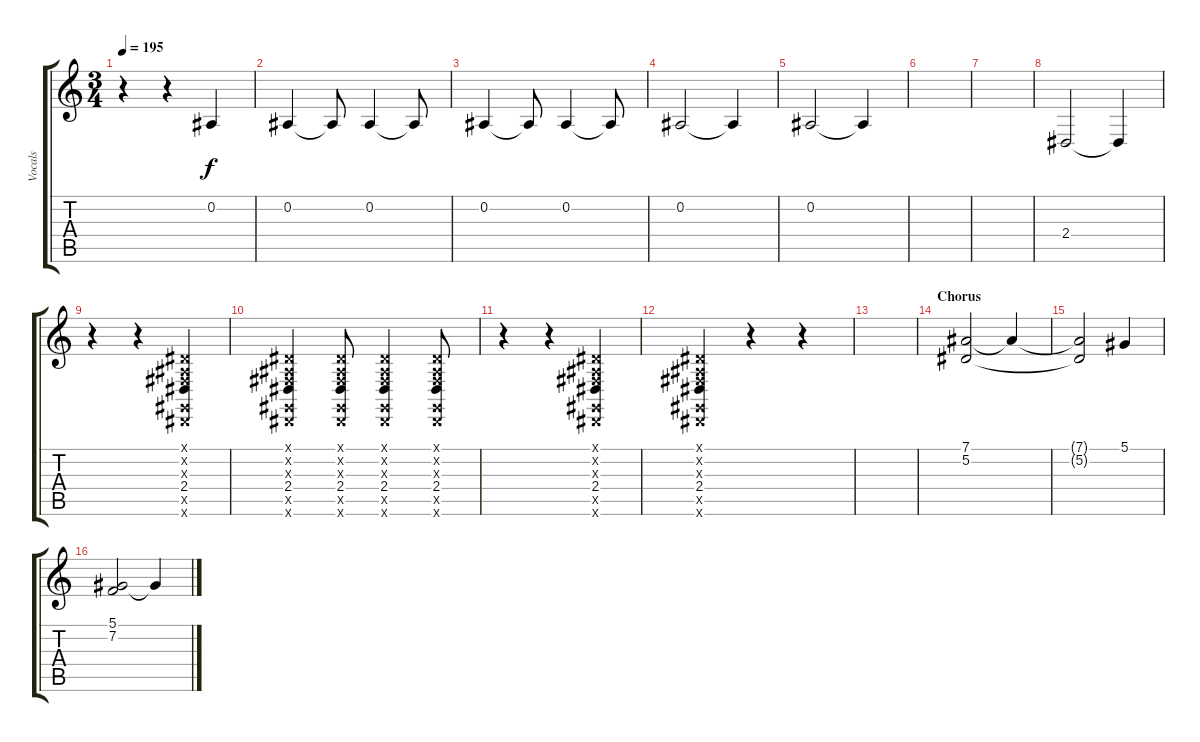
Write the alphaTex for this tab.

\track ("Vocals" "Vocals") {instrument violin}
\staff {score tabs}
\tuning (Eb4 Bb3 Gb3 Db3 Ab2 Eb2) {hide}
\ts (3 4)
\tempo 195
\clef g2
\ks c
r.4{dy f} r.4 0.2.4 |
0.2.4 0.2{t}.8 0.2.4 0.2{t}.8 |
0.2.4 0.2{t}.8 0.2.4 0.2{t}.8 |
0.2.2 0.2{t}.4 |
0.2.2 0.2{t}.4 |
|
|
2.4.2 2.4{t}.4 |
r.4 r.4 (0.1{x} 0.2{x} 0.3{x} 2.4 0.5{x} 0.6{x}).4 |
(0.1{x} 0.2{x} 0.3{x} 2.4 0.5{x} 0.6{x}).4 (0.1{x} 0.2{x} 0.3{x} 2.4 0.5{x} 0.6{x}).8 (0.1{x} 0.2{x} 0.3{x} 2.4 0.5{x} 0.6{x}).4 (0.1{x} 0.2{x} 0.3{x} 2.4 0.5{x} 0.6{x}).8 |
r.4 r.4 (0.1{x} 0.2{x} 0.3{x} 2.4 0.5{x} 0.6{x}).4 |
(0.1{x} 0.2{x} 0.3{x} 2.4 0.5{x} 0.6{x}).4 r.4 r.4 |
|
\section ("" "Chorus")
(7.1 5.2).2 7.1{t}.4 |
(7.1{t} 5.2{t}).2 5.1.4 |
(5.1 7.2).2 5.1{t}.4
